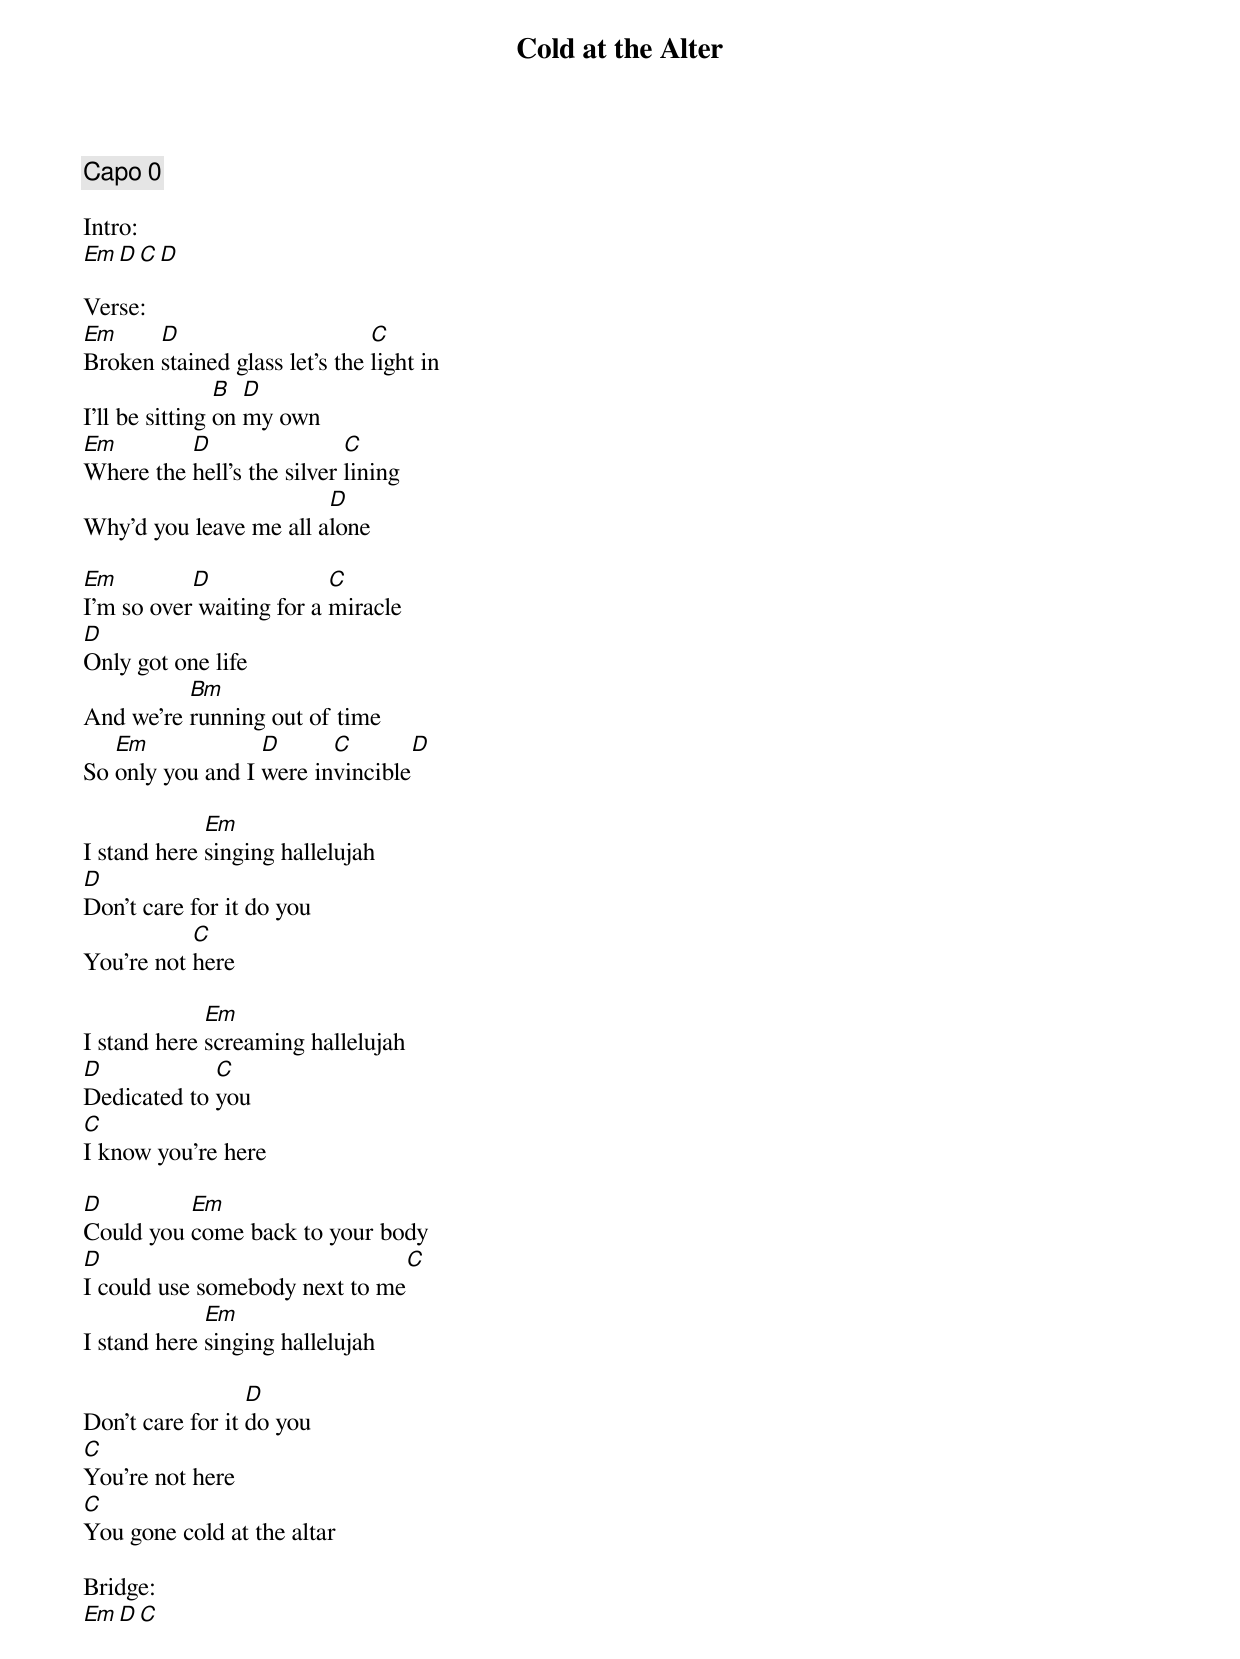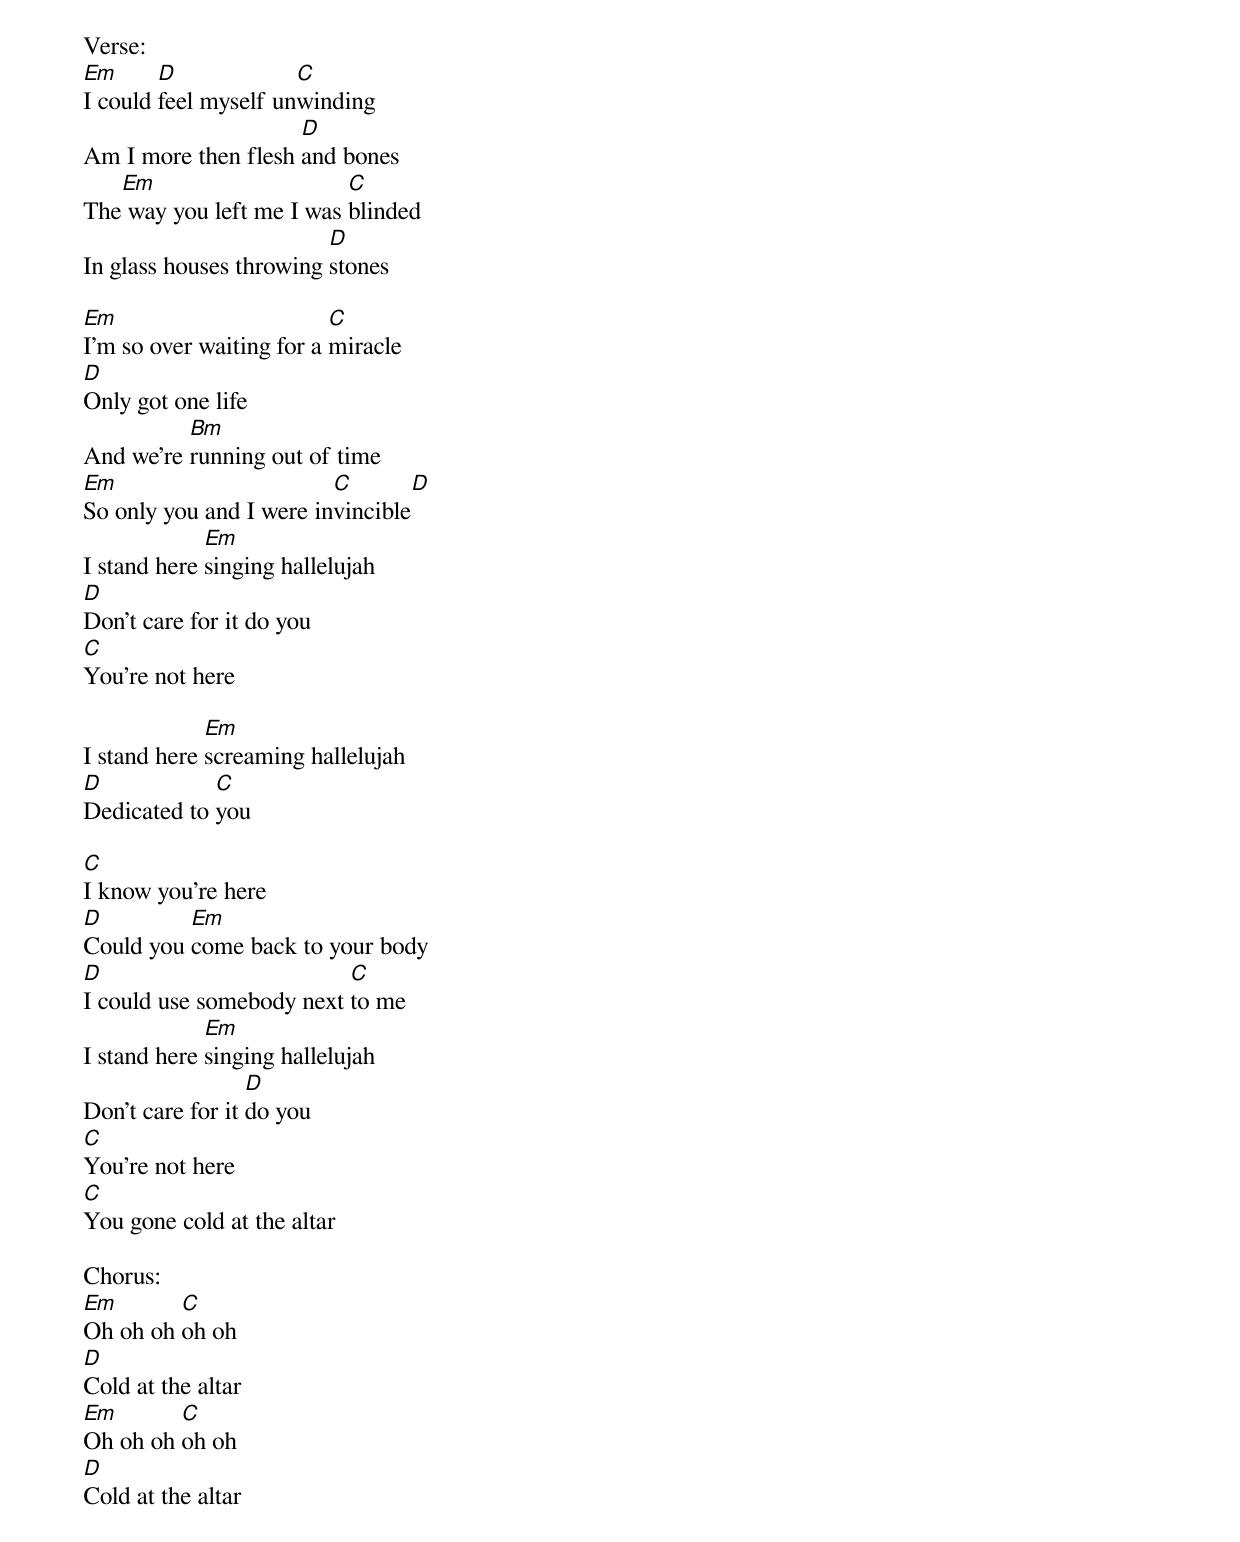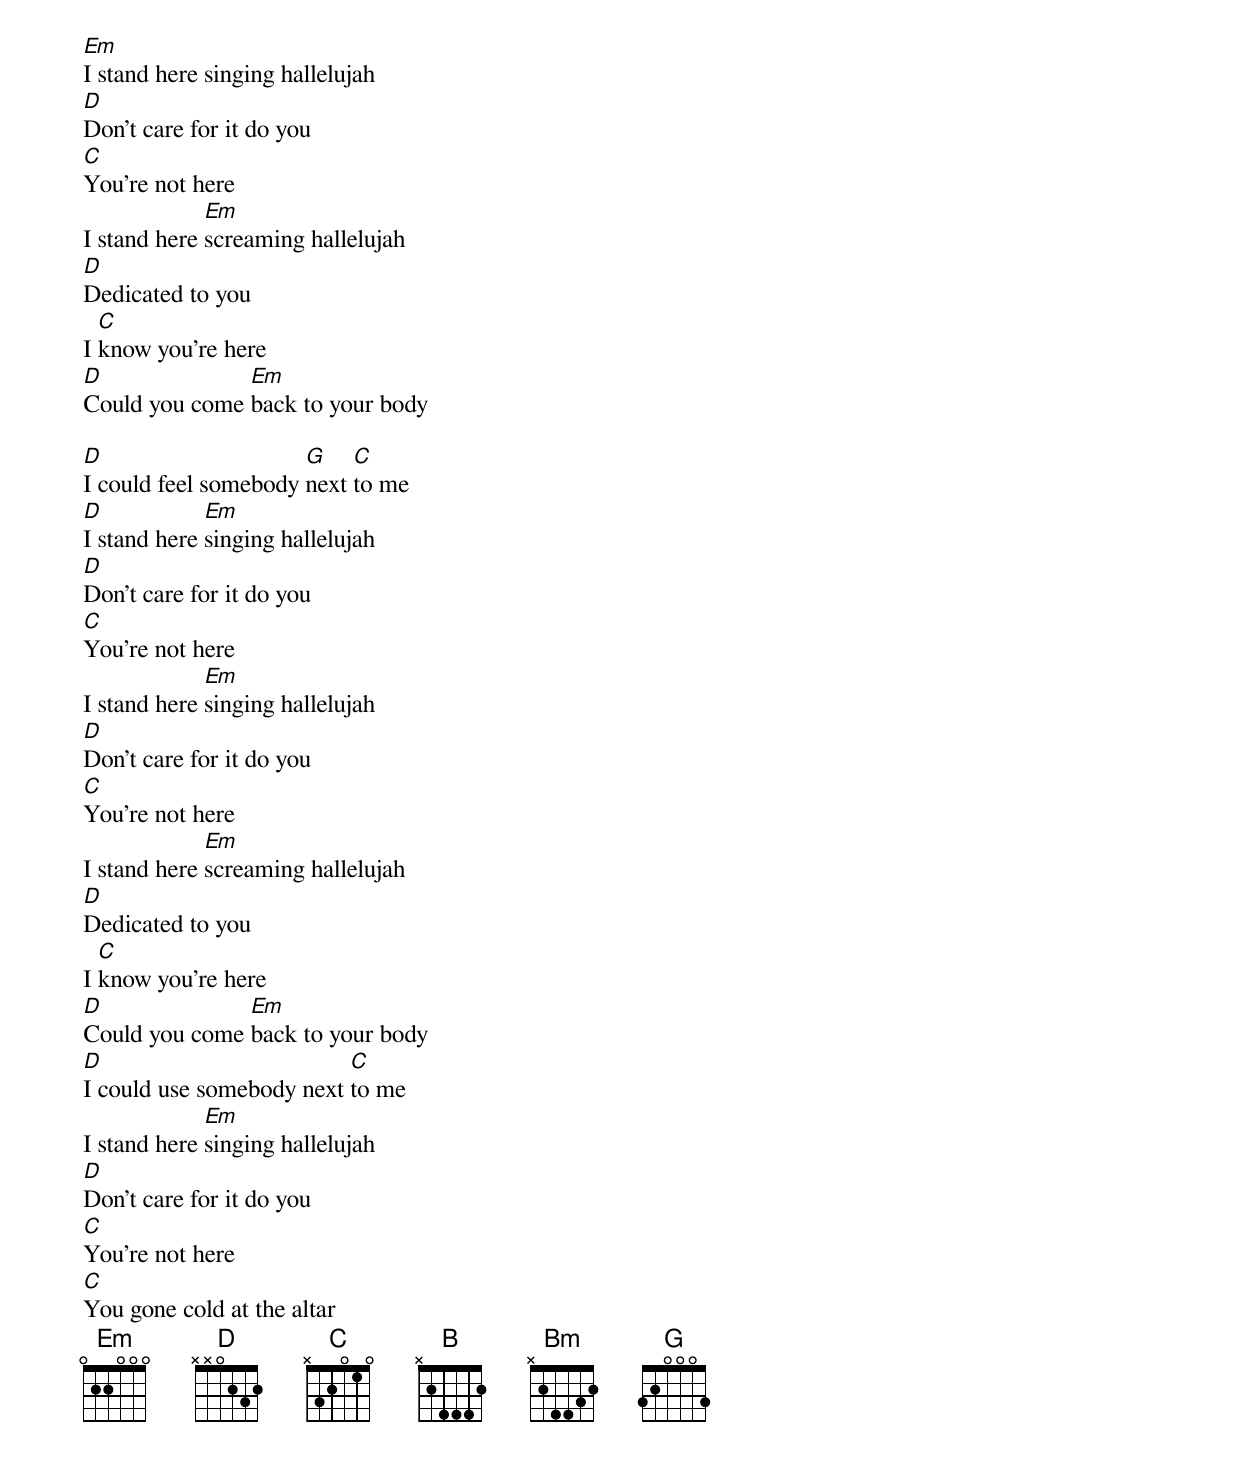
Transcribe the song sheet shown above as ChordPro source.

{title:Cold at the Alter}
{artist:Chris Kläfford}
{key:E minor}
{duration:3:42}
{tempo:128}
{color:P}

{comment: Capo 0}

Intro:
[Em][D][C][D]

Verse:
[Em]Broken [D]stained glass let's the [C]light in
I'll be sitting [B]on [D]my own
[Em]Where the [D]hell's the silver [C]lining
Why'd you leave me all a[D]lone

[Em]I'm so over[D] waiting for a [C]miracle
[D]Only got one life
And we're [Bm]running out of time
So [Em]only you and I [D]were in[C]vincible[D]

I stand here [Em]singing hallelujah
[D]Don't care for it do you
You're not [C]here

I stand here [Em]screaming hallelujah
[D]Dedicated to [C]you
[C]I know you're here

[D]Could you [Em]come back to your body
[D]I could use somebody next to me[C]
I stand here [Em]singing hallelujah

Don't care for it [D]do you
[C]You're not here
[C]You gone cold at the altar

Bridge:
[Em][D][C]

Verse:
[Em]I could [D]feel myself un[C]winding
Am I more then flesh [D]and bones
The[Em] way you left me I was [C]blinded
In glass houses throwing [D]stones

[Em]I'm so over waiting for a [C]miracle
[D]Only got one life
And we're [Bm]running out of time
[Em]So only you and I were in[C]vincible[D]
I stand here [Em]singing hallelujah
[D]Don't care for it do you
[C]You're not here

I stand here [Em]screaming hallelujah
[D]Dedicated to [C]you

[C]I know you're here
[D]Could you [Em]come back to your body
[D]I could use somebody next [C]to me
I stand here [Em]singing hallelujah
Don't care for it [D]do you
[C]You're not here
[C]You gone cold at the altar

Chorus:
[Em]Oh oh oh [C]oh oh
[D]Cold at the altar
[Em]Oh oh oh [C]oh oh
[D]Cold at the altar

[Em]I stand here singing hallelujah
[D]Don't care for it do you
[C]You're not here
I stand here [Em]screaming hallelujah
[D]Dedicated to you
I [C]know you're here
[D]Could you come [Em]back to your body

[D]I could feel somebody [G]next [C]to me
[D]I stand here [Em]singing hallelujah
[D]Don't care for it do you
[C]You're not here
I stand here [Em]singing hallelujah
[D]Don't care for it do you
[C]You're not here
I stand here [Em]screaming hallelujah
[D]Dedicated to you
I [C]know you're here
[D]Could you come [Em]back to your body
[D]I could use somebody next [C]to me
I stand here [Em]singing hallelujah
[D]Don't care for it do you
[C]You're not here
[C]You gone cold at the altar
